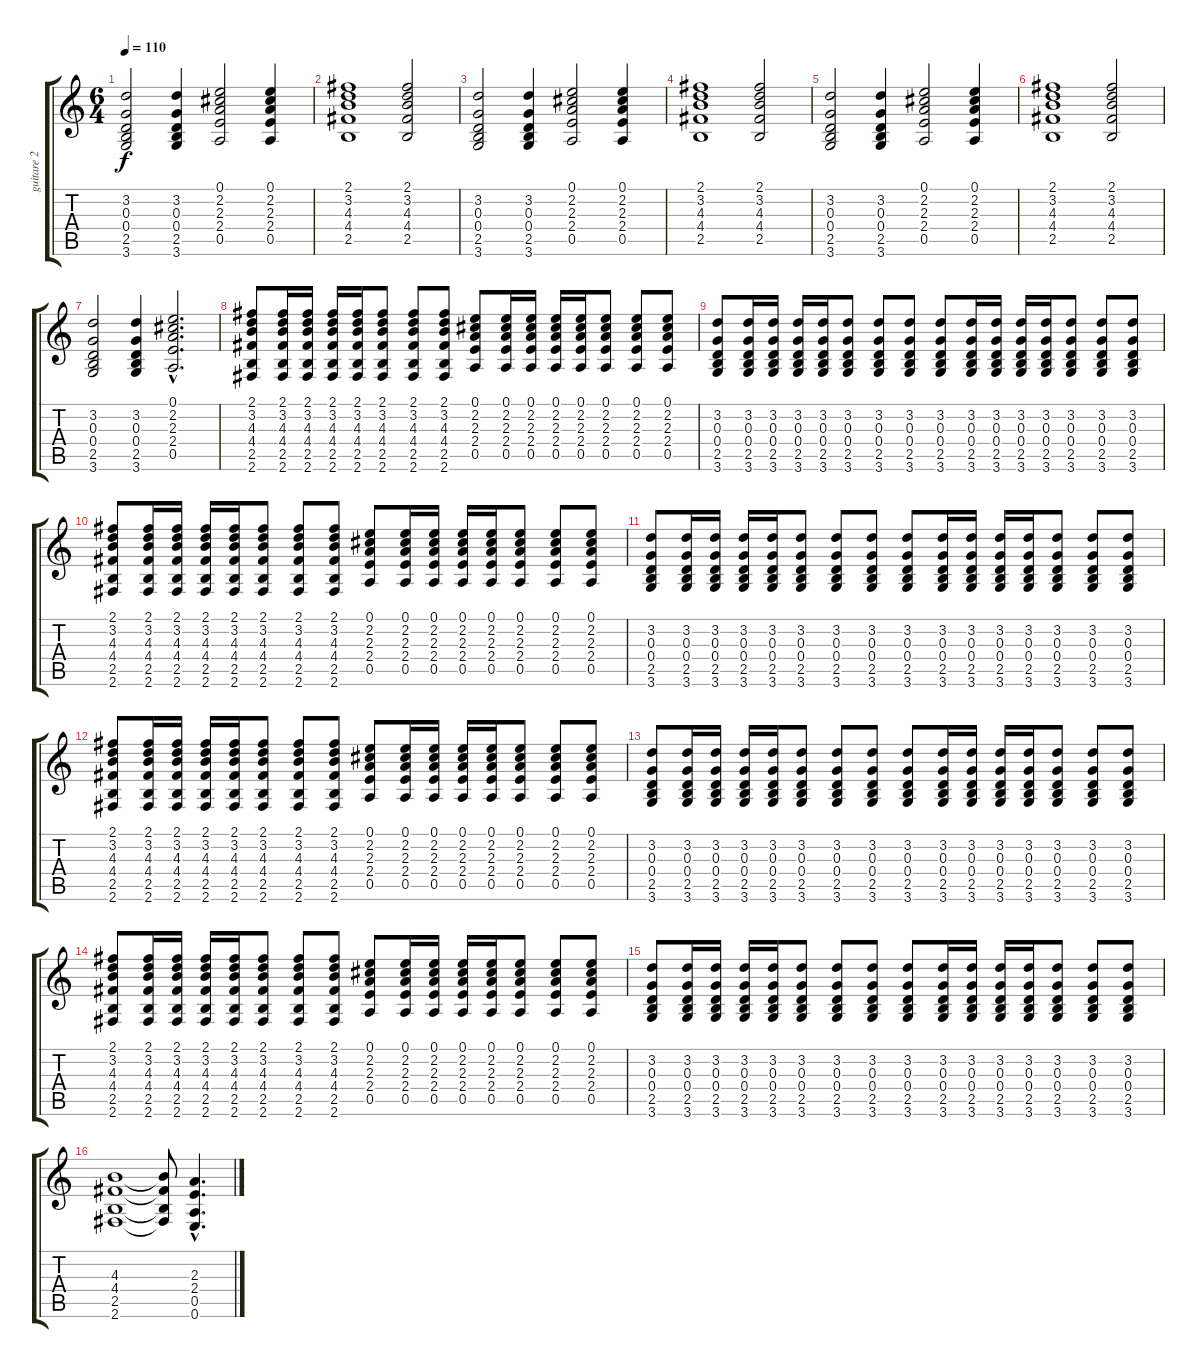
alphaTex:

\track ("guitare 2" "guitare 2") {instrument overdrivenguitar}
\staff {score tabs}
\tuning (E4 B3 G3 D3 A2 E2) {hide}
\ts (6 4)
\tempo 110
\clef g2
\ks c
(3.2 0.3 0.4 2.5 3.6).2{dy f instrument overdrivenguitar} (3.2 0.3 0.4 2.5 3.6).4 (0.1 2.2 2.3 2.4 0.5).2 (0.1 2.2 2.3 2.4 0.5).4 |
(2.1 3.2 4.3 4.4 2.5).1 (2.1 3.2 4.3 4.4 2.5).2 |
(3.2 0.3 0.4 2.5 3.6).2 (3.2 0.3 0.4 2.5 3.6).4 (0.1 2.2 2.3 2.4 0.5).2 (0.1 2.2 2.3 2.4 0.5).4 |
(2.1 3.2 4.3 4.4 2.5).1 (2.1 3.2 4.3 4.4 2.5).2 |
(3.2 0.3 0.4 2.5 3.6).2 (3.2 0.3 0.4 2.5 3.6).4 (0.1 2.2 2.3 2.4 0.5).2 (0.1 2.2 2.3 2.4 0.5).4 |
(2.1 3.2 4.3 4.4 2.5).1 (2.1 3.2 4.3 4.4 2.5).2 |
(3.2 0.3 0.4 2.5 3.6).2 (3.2 0.3 0.4 2.5 3.6).4 (0.1{hac} 2.2{hac} 2.3{hac} 2.4{hac} 0.5{hac}).2{d} |
(2.1 3.2 4.3 4.4 2.5 2.6).8{instrument electricguitarmuted} (2.1 3.2 4.3 4.4 2.5 2.6).16 (2.1 3.2 4.3 4.4 2.5 2.6).16 (2.1 3.2 4.3 4.4 2.5 2.6).16 (2.1 3.2 4.3 4.4 2.5 2.6).16 (2.1 3.2 4.3 4.4 2.5 2.6).8 (2.1 3.2 4.3 4.4 2.5 2.6).8 (2.1 3.2 4.3 4.4 2.5 2.6).8 (0.1 2.2 2.3 2.4 0.5).8 (0.1 2.2 2.3 2.4 0.5).16 (0.1 2.2 2.3 2.4 0.5).16 (0.1 2.2 2.3 2.4 0.5).16 (0.1 2.2 2.3 2.4 0.5).16 (0.1 2.2 2.3 2.4 0.5).8 (0.1 2.2 2.3 2.4 0.5).8 (0.1 2.2 2.3 2.4 0.5).8 |
(3.2 0.3 0.4 2.5 3.6).8 (3.2 0.3 0.4 2.5 3.6).16 (3.2 0.3 0.4 2.5 3.6).16 (3.2 0.3 0.4 2.5 3.6).16 (3.2 0.3 0.4 2.5 3.6).16 (3.2 0.3 0.4 2.5 3.6).8 (3.2 0.3 0.4 2.5 3.6).8 (3.2 0.3 0.4 2.5 3.6).8 (3.2 0.3 0.4 2.5 3.6).8 (3.2 0.3 0.4 2.5 3.6).16 (3.2 0.3 0.4 2.5 3.6).16 (3.2 0.3 0.4 2.5 3.6).16 (3.2 0.3 0.4 2.5 3.6).16 (3.2 0.3 0.4 2.5 3.6).8 (3.2 0.3 0.4 2.5 3.6).8 (3.2 0.3 0.4 2.5 3.6).8 |
(2.1 3.2 4.3 4.4 2.5 2.6).8 (2.1 3.2 4.3 4.4 2.5 2.6).16 (2.1 3.2 4.3 4.4 2.5 2.6).16 (2.1 3.2 4.3 4.4 2.5 2.6).16 (2.1 3.2 4.3 4.4 2.5 2.6).16 (2.1 3.2 4.3 4.4 2.5 2.6).8 (2.1 3.2 4.3 4.4 2.5 2.6).8 (2.1 3.2 4.3 4.4 2.5 2.6).8 (0.1 2.2 2.3 2.4 0.5).8 (0.1 2.2 2.3 2.4 0.5).16 (0.1 2.2 2.3 2.4 0.5).16 (0.1 2.2 2.3 2.4 0.5).16 (0.1 2.2 2.3 2.4 0.5).16 (0.1 2.2 2.3 2.4 0.5).8 (0.1 2.2 2.3 2.4 0.5).8 (0.1 2.2 2.3 2.4 0.5).8 |
(3.2 0.3 0.4 2.5 3.6).8 (3.2 0.3 0.4 2.5 3.6).16 (3.2 0.3 0.4 2.5 3.6).16 (3.2 0.3 0.4 2.5 3.6).16 (3.2 0.3 0.4 2.5 3.6).16 (3.2 0.3 0.4 2.5 3.6).8 (3.2 0.3 0.4 2.5 3.6).8 (3.2 0.3 0.4 2.5 3.6).8 (3.2 0.3 0.4 2.5 3.6).8 (3.2 0.3 0.4 2.5 3.6).16 (3.2 0.3 0.4 2.5 3.6).16 (3.2 0.3 0.4 2.5 3.6).16 (3.2 0.3 0.4 2.5 3.6).16 (3.2 0.3 0.4 2.5 3.6).8 (3.2 0.3 0.4 2.5 3.6).8 (3.2 0.3 0.4 2.5 3.6).8 |
(2.1 3.2 4.3 4.4 2.5 2.6).8 (2.1 3.2 4.3 4.4 2.5 2.6).16 (2.1 3.2 4.3 4.4 2.5 2.6).16 (2.1 3.2 4.3 4.4 2.5 2.6).16 (2.1 3.2 4.3 4.4 2.5 2.6).16 (2.1 3.2 4.3 4.4 2.5 2.6).8 (2.1 3.2 4.3 4.4 2.5 2.6).8 (2.1 3.2 4.3 4.4 2.5 2.6).8 (0.1 2.2 2.3 2.4 0.5).8 (0.1 2.2 2.3 2.4 0.5).16 (0.1 2.2 2.3 2.4 0.5).16 (0.1 2.2 2.3 2.4 0.5).16 (0.1 2.2 2.3 2.4 0.5).16 (0.1 2.2 2.3 2.4 0.5).8 (0.1 2.2 2.3 2.4 0.5).8 (0.1 2.2 2.3 2.4 0.5).8 |
(3.2 0.3 0.4 2.5 3.6).8 (3.2 0.3 0.4 2.5 3.6).16 (3.2 0.3 0.4 2.5 3.6).16 (3.2 0.3 0.4 2.5 3.6).16 (3.2 0.3 0.4 2.5 3.6).16 (3.2 0.3 0.4 2.5 3.6).8 (3.2 0.3 0.4 2.5 3.6).8 (3.2 0.3 0.4 2.5 3.6).8 (3.2 0.3 0.4 2.5 3.6).8 (3.2 0.3 0.4 2.5 3.6).16 (3.2 0.3 0.4 2.5 3.6).16 (3.2 0.3 0.4 2.5 3.6).16 (3.2 0.3 0.4 2.5 3.6).16 (3.2 0.3 0.4 2.5 3.6).8 (3.2 0.3 0.4 2.5 3.6).8 (3.2 0.3 0.4 2.5 3.6).8 |
(2.1 3.2 4.3 4.4 2.5 2.6).8 (2.1 3.2 4.3 4.4 2.5 2.6).16 (2.1 3.2 4.3 4.4 2.5 2.6).16 (2.1 3.2 4.3 4.4 2.5 2.6).16 (2.1 3.2 4.3 4.4 2.5 2.6).16 (2.1 3.2 4.3 4.4 2.5 2.6).8 (2.1 3.2 4.3 4.4 2.5 2.6).8 (2.1 3.2 4.3 4.4 2.5 2.6).8 (0.1 2.2 2.3 2.4 0.5).8 (0.1 2.2 2.3 2.4 0.5).16 (0.1 2.2 2.3 2.4 0.5).16 (0.1 2.2 2.3 2.4 0.5).16 (0.1 2.2 2.3 2.4 0.5).16 (0.1 2.2 2.3 2.4 0.5).8 (0.1 2.2 2.3 2.4 0.5).8 (0.1 2.2 2.3 2.4 0.5).8 |
(3.2 0.3 0.4 2.5 3.6).8 (3.2 0.3 0.4 2.5 3.6).16 (3.2 0.3 0.4 2.5 3.6).16 (3.2 0.3 0.4 2.5 3.6).16 (3.2 0.3 0.4 2.5 3.6).16 (3.2 0.3 0.4 2.5 3.6).8 (3.2 0.3 0.4 2.5 3.6).8 (3.2 0.3 0.4 2.5 3.6).8 (3.2 0.3 0.4 2.5 3.6).8 (3.2 0.3 0.4 2.5 3.6).16 (3.2 0.3 0.4 2.5 3.6).16 (3.2 0.3 0.4 2.5 3.6).16 (3.2 0.3 0.4 2.5 3.6).16 (3.2 0.3 0.4 2.5 3.6).8 (3.2 0.3 0.4 2.5 3.6).8 (3.2 0.3 0.4 2.5 3.6).8 |
(4.3 4.4 2.5 2.6).1{instrument overdrivenguitar} (4.3{t} 4.4{t} 2.5{t} 2.6{t}).8 (2.3{hac} 2.4{hac} 0.5{hac} 0.6{hac}).4{d}
